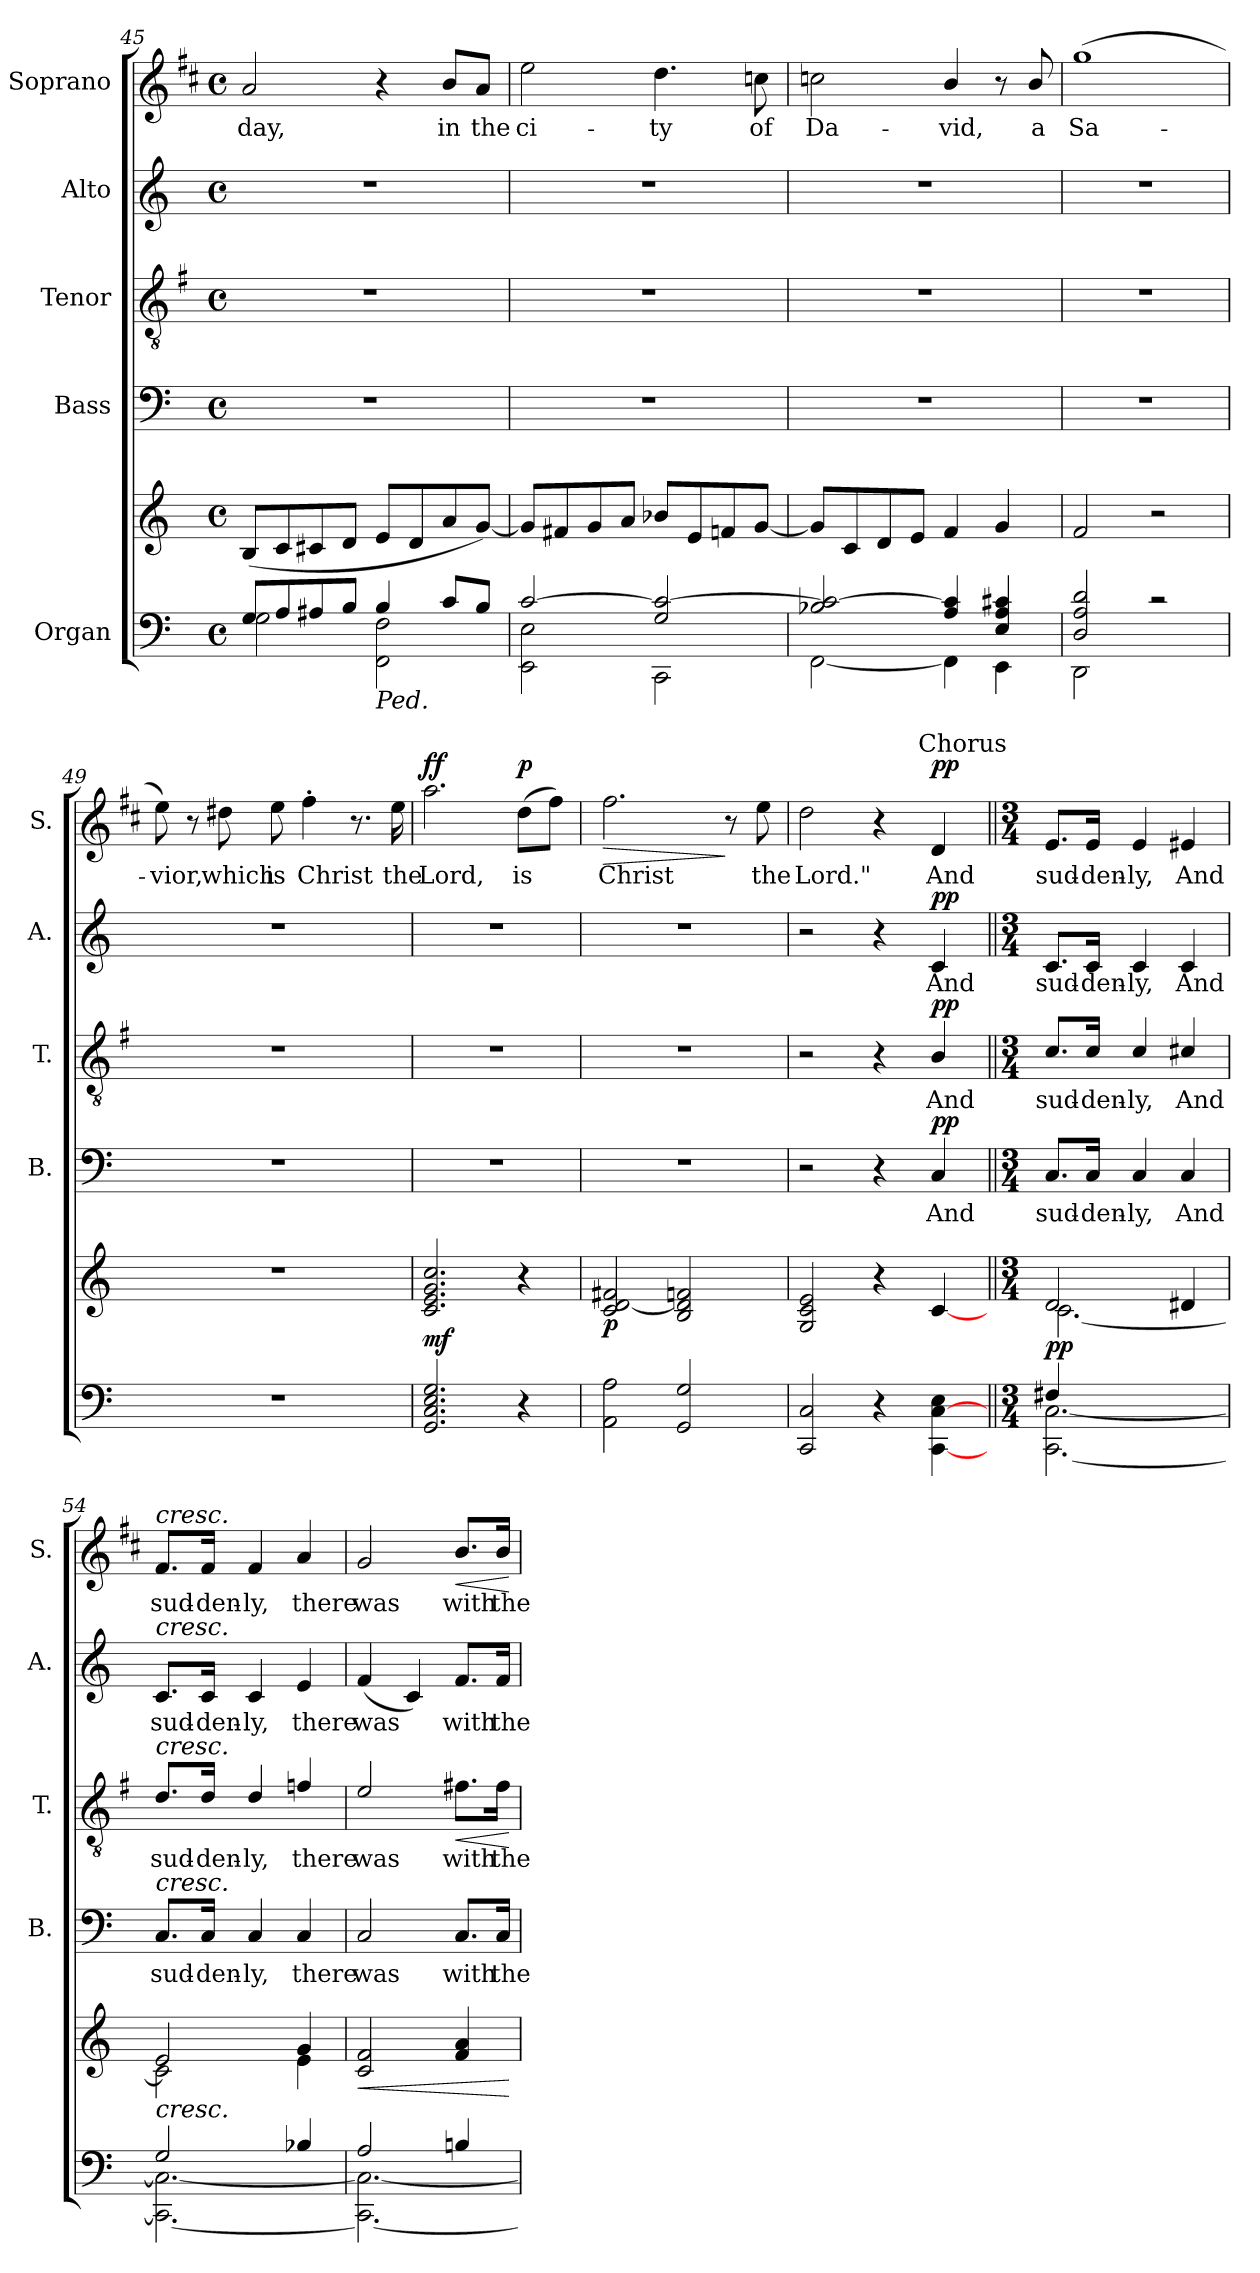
**kern	**kern	**dynam	**kern	**text	**dynam	**kern	**text	**dynam	**kern	**text	**dynam	**kern	**text	**dynam
*part5	*part5	*part5	*part4	*part4	*part4	*part3	*part3	*part3	*part2	*part2	*part2	*part1	*part1	*part1
*staff6	*staff5	*staff5/6	*staff4	*staff4	*staff4	*staff3	*staff3	*staff3	*staff2	*staff2	*staff2	*staff1	*staff1	*staff1
*I"Organ	*	*	*I"Bass	*	*	*I"Tenor	*	*	*I"Alto	*	*	*I"Soprano	*	*
*	*	*	*I'B.	*	*	*I'T.	*	*	*I'A.	*	*	*I'S.	*	*
*clefF4	*clefG2	*	*clefF4	*	*	*clefGv2	*	*	*clefG2	*	*	*clefG2	*	*
*	*	*	*	*	*	*ITrd4c7	*	*	*	*	*	*ITrd1c2	*	*
*k[]	*k[]	*	*k[]	*	*	*k[]	*	*	*k[]	*	*	*k[]	*	*
*C:	*C:	*	*C:	*	*	*C:	*	*	*C:	*	*	*C:	*	*
*M4/4	*M4/4	*	*M4/4	*	*	*M4/4	*	*	*M4/4	*	*	*M4/4	*	*
*met(c)	*met(c)	*	*met(c)	*	*	*met(c)	*	*	*met(c)	*	*	*met(c)	*	*
=45	=45	=45	=45	=45	=45	=45	=45	=45	=45	=45	=45	=45	=45	=45
*^	*	*	*	*	*	*	*	*	*	*	*	*	*	*
8G/L	2G\	(>8B/L	.	1r	.	.	1r	.	.	1r	.	.	2g/	day,	.
8A/	.	8c/	.	.	.	.	.	.	.	.	.	.	.	.	.
8A#X/	.	8c#X/	.	.	.	.	.	.	.	.	.	.	.	.	.
8B/J	.	8d/J	.	.	.	.	.	.	.	.	.	.	.	.	.
!LO:TX:b:i:t=Ped.	!	!	!	!	!	!	!	!	!	!	!	!	!	!	!
4B/	2FF\ 2F\	8e/L	.	.	.	.	.	.	.	.	.	.	4r	.	.
.	.	8d/	.	.	.	.	.	.	.	.	.	.	.	.	.
8c/L	.	8a/	.	.	.	.	.	.	.	.	.	.	8a/L	in	.
8B/J	.	[>8g/J)	.	.	.	.	.	.	.	.	.	.	8g/J	the	.
=46	=46	=46	=46	=46	=46	=46	=46	=46	=46	=46	=46	=46	=46	=46	=46
[>2c/	2EE\ 2E\	8g/L]	.	1r	.	.	1r	.	.	1r	.	.	2dd\	ci-	.
.	.	8f#X/	.	.	.	.	.	.	.	.	.	.	.	.	.
.	.	8g/	.	.	.	.	.	.	.	.	.	.	.	.	.
.	.	8a/J	.	.	.	.	.	.	.	.	.	.	.	.	.
2G/ 2c/_	2CC\	8b-X/L	.	.	.	.	.	.	.	.	.	.	4.cc\	-ty	.
.	.	8e/	.	.	.	.	.	.	.	.	.	.	.	.	.
.	.	8fn/	.	.	.	.	.	.	.	.	.	.	.	.	.
.	.	[<8g/J	.	.	.	.	.	.	.	.	.	.	8b-X\	of	.
=47	=47	=47	=47	=47	=47	=47	=47	=47	=47	=47	=47	=47	=47	=47	=47
2B-X/ 2c/_	[<2FF\	8g/L]	.	1r	.	.	1r	.	.	1r	.	.	2b-X\	Da-	.
.	.	8c/	.	.	.	.	.	.	.	.	.	.	.	.	.
.	.	8d/	.	.	.	.	.	.	.	.	.	.	.	.	.
.	.	8e/J	.	.	.	.	.	.	.	.	.	.	.	.	.
4A/ 4c/]	4FF\]	4f/	.	.	.	.	.	.	.	.	.	.	4a/	-vid,	.
4E/ 4A/ 4c#X/	4EE\	4g/	.	.	.	.	.	.	.	.	.	.	8r	.	.
.	.	.	.	.	.	.	.	.	.	.	.	.	8a/	a	.
=48	=48	=48	=48	=48	=48	=48	=48	=48	=48	=48	=48	=48	=48	=48	=48
2D/ 2A/ 2d/	2DD\	2f/	.	1r	.	.	1r	.	.	1r	.	.	(1ff	Sa-	.
2rc	2ryy	2r	.	.	.	.	.	.	.	.	.	.	.	.	.
*v	*v	*	*	*	*	*	*	*	*	*	*	*	*	*	*
!!LO:PB:g=z
=49	=49	=49	=49	=49	=49	=49	=49	=49	=49	=49	=49	=49	=49	=49
1r	1r	.	1r	.	.	1r	.	.	1r	.	.	8dd\)	-vior,	.
.	.	.	.	.	.	.	.	.	.	.	.	8r	.	.
.	.	.	.	.	.	.	.	.	.	.	.	8cc#X\	which	.
.	.	.	.	.	.	.	.	.	.	.	.	8dd\	is	.
.	.	.	.	.	.	.	.	.	.	.	.	4ee'>\	Christ	.
.	.	.	.	.	.	.	.	.	.	.	.	8.r	.	.
.	.	.	.	.	.	.	.	.	.	.	.	16dd\	the	.
=50	=50	=50	=50	=50	=50	=50	=50	=50	=50	=50	=50	=50	=50	=50
!	!	!LO:DY:a=2	!	!	!	!	!	!	!	!	!	!	!	!LO:DY:a
2.GG/ 2.C/ 2.E/ 2.G/	2.c/ 2.e/ 2.g/ 2.cc/	mf	1r	.	.	1r	.	.	1r	.	.	2.gg\	Lord,	ff
!	!	!	!	!	!	!	!	!	!	!	!	!	!	!LO:DY:a
4r	4r	.	.	.	.	.	.	.	.	.	.	(8cc\L	is	p
.	.	.	.	.	.	.	.	.	.	.	.	8ee\J)	.	.
=51	=51	=51	=51	=51	=51	=51	=51	=51	=51	=51	=51	=51	=51	=51
!	!	!LO:DY:b	!	!	!	!	!	!	!	!	!	!	!	!LO:HP:b
2AA\ 2A\	2c/ [2d/ 2f#X/	p	1r	.	.	1r	.	.	1r	.	.	2.ee\	Christ	>
2GG/ 2G/	2B/ 2d/] 2fn/	.	.	.	.	.	.	.	.	.	.	.	.	.
.	.	.	.	.	.	.	.	.	.	.	.	8r	.	]
.	.	.	.	.	.	.	.	.	.	.	.	8dd\	the	.
=52	=52	=52	=52	=52	=52	=52	=52	=52	=52	=52	=52	=52	=52	=52
*	*	*	*	*	*	*	*	*	*	*	*	*^	*	*
2CC/ 2C/	2G/ 2c/ 2e/	.	2r	.	.	2r	.	.	2r	.	.	2cc\	2ryy	Lord."	.
4r	4r	.	4r	.	.	4r	.	.	4r	.	.	4r	8..ryy	.	.
!	!	!	!	!	!	!	!	!	!	!	!	!	!LO:TX:a:t=Chorus	!	!
.	.	.	.	.	.	.	.	.	.	.	.	.	4ryy	.	.
!	!	!	!	!	!LO:DY:a	!	!	!LO:DY:a	!	!	!LO:DY:a	!	!	!	!LO:DY:a
[<4CC\ [<4C\ 4E\	[4c/	.	4C/	And	pp	4E/	And	pp	4c/	And	pp	4c/	.	And	pp
.	.	.	.	.	.	.	.	.	.	.	.	.	32ryy	.	.
*	*	*	*	*	*	*	*	*	*	*	*	*v	*v	*	*
=53||	=53||	=53||	=53||	=53||	=53||	=53||	=53||	=53||	=53||	=53||	=53||	=53||	=53||	=53||
*M3/4	*M3/4	*	*M3/4	*	*	*M3/4	*	*	*M3/4	*	*	*M3/4	*	*
*^	*^	*	*	*	*	*	*	*	*	*	*	*^	*	*
!	!	!	!	!LO:DY:b	!	!	!	!	!	!	!	!	!	!	!	!	!
*	*	*	*	*	*	*	*	*	*	*	*	*	*	*v	*v	*	*
4F#X/	[<2.CC\ [<2.C\	2d/	[<2.c\	pp	8.C/L	sud-	.	8.F/L	sud-	.	8.c/L	sud-	.	8.d/L	sud-	.
.	.	.	.	.	16C/Jk	-den-	.	16F/Jk	-den-	.	16c/Jk	-den-	.	16d/Jk	-den-	.
2ryy	.	.	.	.	4C/	-ly,	.	4F/	-ly,	.	4c/	-ly,	.	4d/	-ly,	.
.	.	4d#X/	.	.	4C/	And	.	4F#X/	And	.	4c/	And	.	4d#X/	And	.
=54	=54	=54	=54	=54	=54	=54	=54	=54	=54	=54	=54	=54	=54	=54	=54	=54
!	!	!	!	!	!	!	!	!	!	!	!	!	!	!LO:TX:a:i:t=cresc.	!	!
!	!	!	!	!	!	!	!	!	!	!	!LO:TX:a:i:t=cresc.	!	!	!	!	!
!	!	!	!	!	!	!	!	!LO:TX:a:i:t=cresc.	!	!	!	!	!	!	!	!
!	!	!	!	!	!LO:TX:a:i:t=cresc.	!	!	!	!	!	!	!	!	!	!	!
!	!	!LO:TX:b:i:t=cresc.	!	!	!	!	!	!	!	!	!	!	!	!	!	!
2G/	2.CC\_ 2.C\_	2e/	2c\]	.	8.C/L	sud-	.	8.G/L	sud-	.	8.c/L	sud-	.	8.e/L	sud-	.
.	.	.	.	.	16C/Jk	-den-	.	16G/Jk	-den-	.	16c/Jk	-den-	.	16e/Jk	-den-	.
.	.	.	.	.	4C/	-ly,	.	4G/	-ly,	.	4c/	-ly,	.	4e/	-ly,	.
4B-X/	.	4g/	4e\	.	4C/	there	.	4B-X/	there	.	4e/	there	.	4g/	there	.
!!LO:LB:g=z
=55	=55	=55	=55	=55	=55	=55	=55	=55	=55	=55	=55	=55	=55	=55	=55	=55
!	!	!	!	!LO:HP:b	!	!	!	!	!	!	!	!	!	!	!	!
*	*	*v	*v	*	*	*	*	*	*	*	*	*	*	*	*	*
2A/	2.CC\_ 2.C\_	2c/ 2f/	<	2C/	was	.	2A/	was	.	(<4f/	was	.	2f/	was	.
.	.	.	.	.	.	.	.	.	.	4c/)	.	.	.	.	.
!	!	!	!	!	!	!	!	!	!LO:HP:b	!	!	!	!	!	!LO:HP:b
4Bn/	.	4f/ 4a/	.	8.C/L	with	.	8.Bn\L	with	<	8.f/L	with	.	8.a/L	with	<
.	.	.	.	16C/Jk	the	.	16B\Jk	the	.	16f/Jk	the	.	16a/Jk	the	.
*v	*v	*	*	*	*	*	*	*	*	*	*	*	*	*	*
.	.	[	.	.	.	.	.	[	.	.	.	.	.	[
=	=	=	=	=	=	=	=	=	=	=	=	=	=	=
*-	*-	*-	*-	*-	*-	*-	*-	*-	*-	*-	*-	*-	*-	*-
